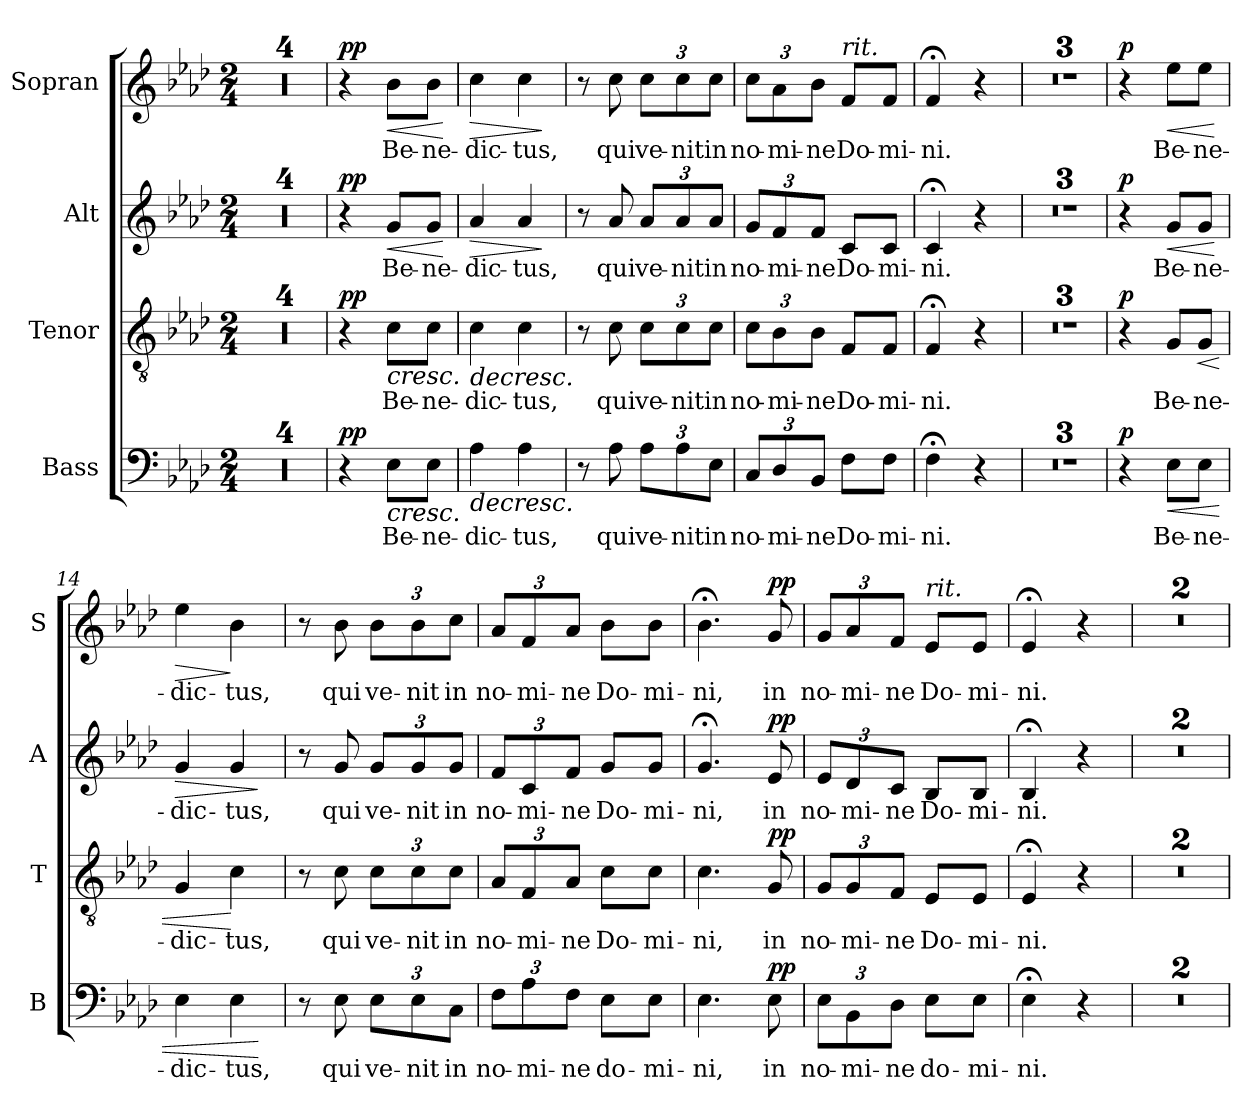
**kern	**text	**dynam	**kern	**text	**dynam	**kern	**text	**dynam	**kern	**text	**dynam
*part4	*part4	*part4	*part3	*part3	*part3	*part2	*part2	*part2	*part1	*part1	*part1
*staff4	*staff4	*staff4	*staff3	*staff3	*staff3	*staff2	*staff2	*staff2	*staff1	*staff1	*staff1
*I"Bass	*	*	*I"Tenor	*	*	*I"Alt	*	*	*I"Sopran	*	*
*I'B	*	*	*I'T	*	*	*I'A	*	*	*I'S	*	*
*clefF4	*	*	*clefGv2	*	*	*clefG2	*	*	*clefG2	*	*
*k[b-e-a-d-]	*	*	*k[b-e-a-d-]	*	*	*k[b-e-a-d-]	*	*	*k[b-e-a-d-]	*	*
*A-:	*	*	*A-:	*	*	*A-:	*	*	*A-:	*	*
*M2/4	*	*	*M2/4	*	*	*M2/4	*	*	*M2/4	*	*
=1	=1	=1	=1	=1	=1	=1	=1	=1	=1	=1	=1
2r	.	.	2r	.	.	2r	.	.	2r	.	.
=2	=2	=2	=2	=2	=2	=2	=2	=2	=2	=2	=2
2r	.	.	2r	.	.	2r	.	.	2r	.	.
=3	=3	=3	=3	=3	=3	=3	=3	=3	=3	=3	=3
2r	.	.	2r	.	.	2r	.	.	2r	.	.
=4	=4	=4	=4	=4	=4	=4	=4	=4	=4	=4	=4
2r	.	.	2r	.	.	2r	.	.	2r	.	.
=5	=5	=5	=5	=5	=5	=5	=5	=5	=5	=5	=5
!	!	!LO:DY:a	!	!	!LO:DY:a	!	!	!LO:DY:a	!	!	!LO:DY:a
4r	.	pp	4r	.	pp	4r	.	pp	4r	.	pp
!	!LO:LY:b	!LO:HP:b	!	!LO:LY:b	!LO:HP:b	!	!LO:LY:b	!LO:HP:b	!	!LO:LY:b	!LO:HP:b
8E-\L	Be-	<	8c\L	Be-	<	8g/L	Be-	<	8b-\L	Be-	<
!	!LO:LY:b	!	!	!LO:LY:b	!	!	!LO:LY:b	!	!	!LO:LY:b	!
8E-\J	-ne-	.	8c\J	-ne-	.	8g/J	-ne-	.	8b-\J	-ne-	.
.	.	.	.	.	.	.	.	[	.	.	[
=6	=6	=6	=6	=6	=6	=6	=6	=6	=6	=6	=6
!	!LO:LY:b	!LO:HP:b	!	!LO:LY:b	!LO:HP:b	!	!LO:LY:b	!LO:HP:b	!	!LO:LY:b	!LO:HP:b
4A-\	-dic-	>	4c\	-dic-	>	4a-/	-dic-	>	4cc\	-dic-	>
!	!LO:LY:b	!	!	!LO:LY:b	!	!	!LO:LY:b	!	!	!LO:LY:b	!
4A-\	-tus,	.	4c\	-tus,	.	4a-/	-tus,	.	4cc\	-tus,	.
.	.	[	.	.	[	.	.	]	.	.	]
=7	=7	=7	=7	=7	=7	=7	=7	=7	=7	=7	=7
8r	.	.	8r	.	.	8r	.	.	8r	.	.
!	!LO:LY:b	!	!	!LO:LY:b	!	!	!LO:LY:b	!	!	!LO:LY:b	!
8A-\	qui	.	8c\	qui	.	8a-/	qui	.	8cc\	qui	.
!	!LO:LY:b	!	!	!LO:LY:b	!	!	!LO:LY:b	!	!	!LO:LY:b	!
12A-\L	ve-	.	12c\L	ve-	.	12a-/L	ve-	.	12cc\L	ve-	.
!	!LO:LY:b	!	!	!LO:LY:b	!	!	!LO:LY:b	!	!	!LO:LY:b	!
12A-\	-nit	.	12c\	-nit	.	12a-/	-nit	.	12cc\	-nit	.
!	!LO:LY:b	!	!	!LO:LY:b	!	!	!LO:LY:b	!	!	!LO:LY:b	!
12E-\J	in	.	12c\J	in	.	12a-/J	in	.	12cc\J	in	.
=8	=8	=8	=8	=8	=8	=8	=8	=8	=8	=8	=8
!	!LO:LY:b	!	!	!LO:LY:b	!	!	!LO:LY:b	!	!	!LO:LY:b	!
12C/L	no-	.	12c\L	no-	.	12g/L	no-	.	12cc\L	no-	.
!	!LO:LY:b	!	!	!LO:LY:b	!	!	!LO:LY:b	!	!	!LO:LY:b	!
12D-/	-mi-	.	12B-\	-mi-	.	12f/	-mi-	.	12a-\	-mi-	.
!	!LO:LY:b	!	!	!LO:LY:b	!	!	!LO:LY:b	!	!	!LO:LY:b	!
12BB-/J	-ne	.	12B-\J	-ne	.	12f/J	-ne	.	12b-\J	-ne	.
!	!	!	!	!	!	!	!	!	!LO:TX:a:i:t=rit.	!	!
!	!LO:LY:b	!	!	!LO:LY:b	!	!	!LO:LY:b	!	!	!LO:LY:b	!
8F\L	Do-	.	8F/L	Do-	.	8c/L	Do-	.	8f/L	Do-	.
!	!LO:LY:b	!	!	!LO:LY:b	!	!	!LO:LY:b	!	!	!LO:LY:b	!
8F\J	-mi-	.	8F/J	-mi-	.	8c/J	-mi-	.	8f/J	-mi-	.
=9	=9	=9	=9	=9	=9	=9	=9	=9	=9	=9	=9
!	!LO:LY:b	!	!	!LO:LY:b	!	!	!LO:LY:b	!	!	!LO:LY:b	!
4F;<\	-ni.	.	4F;</	-ni.	.	4c;</	-ni.	.	4f;</	-ni.	.
4r	.	.	4r	.	.	4r	.	.	4r	.	.
=10	=10	=10	=10	=10	=10	=10	=10	=10	=10	=10	=10
2r	.	.	2r	.	.	2r	.	.	2r	.	.
=11	=11	=11	=11	=11	=11	=11	=11	=11	=11	=11	=11
2r	.	.	2r	.	.	2r	.	.	2r	.	.
=12	=12	=12	=12	=12	=12	=12	=12	=12	=12	=12	=12
2r	.	.	2r	.	.	2r	.	.	2r	.	.
=13	=13	=13	=13	=13	=13	=13	=13	=13	=13	=13	=13
!	!	!LO:DY:a	!	!	!LO:DY:a	!	!	!LO:DY:a	!	!	!LO:DY:a
4r	.	p	4r	.	p	4r	.	p	4r	.	p
!	!LO:LY:b	!LO:HP:b	!	!LO:LY:b	!	!	!LO:LY:b	!LO:HP:b	!	!LO:LY:b	!LO:HP:b
8E-\L	Be-	<	8G/L	Be-	.	8g/L	Be-	<	8ee-\L	Be-	<
!	!LO:LY:b	!	!	!LO:LY:b	!LO:HP:b	!	!LO:LY:b	!	!	!LO:LY:b	!
8E-\J	-ne-	.	8G/J	-ne-	<	8g/J	-ne-	.	8ee-\J	-ne-	.
.	.	]	.	.	]	.	.	[	.	.	[
=14	=14	=14	=14	=14	=14	=14	=14	=14	=14	=14	=14
!	!LO:LY:b	!	!	!LO:LY:b	!	!	!LO:LY:b	!LO:HP:b	!	!LO:LY:b	!LO:HP:b
4E-\	-dic-	.	4G/	-dic-	.	4g/	-dic-	>	4ee-\	-dic-	>
!	!LO:LY:b	!	!	!LO:LY:b	!	!	!LO:LY:b	!	!	!LO:LY:b	!
4E-\	-tus,	.	4c\	-tus,	[	4g/	-tus,	.	4b-\	-tus,	]
.	.	[	.	.	.	.	.	]	.	.	.
!!LO:LB:g=z
=15	=15	=15	=15	=15	=15	=15	=15	=15	=15	=15	=15
8r	.	.	8r	.	.	8r	.	.	8r	.	.
!	!LO:LY:b	!	!	!LO:LY:b	!	!	!LO:LY:b	!	!	!LO:LY:b	!
8E-\	qui	.	8c\	qui	.	8g/	qui	.	8b-\	qui	.
!	!LO:LY:b	!	!	!LO:LY:b	!	!	!LO:LY:b	!	!	!LO:LY:b	!
12E-\L	ve-	.	12c\L	ve-	.	12g/L	ve-	.	12b-\L	ve-	.
!	!LO:LY:b	!	!	!LO:LY:b	!	!	!LO:LY:b	!	!	!LO:LY:b	!
12E-\	-nit	.	12c\	-nit	.	12g/	-nit	.	12b-\	-nit	.
!	!LO:LY:b	!	!	!LO:LY:b	!	!	!LO:LY:b	!	!	!LO:LY:b	!
12C\J	in	.	12c\J	in	.	12g/J	in	.	12cc\J	in	.
=16	=16	=16	=16	=16	=16	=16	=16	=16	=16	=16	=16
!	!LO:LY:b	!	!	!LO:LY:b	!	!	!LO:LY:b	!	!	!LO:LY:b	!
12F\L	no-	.	12A-/L	no-	.	12f/L	no-	.	12a-/L	no-	.
!	!LO:LY:b	!	!	!LO:LY:b	!	!	!LO:LY:b	!	!	!LO:LY:b	!
12A-\	-mi-	.	12F/	-mi-	.	12c/	-mi-	.	12f/	-mi-	.
!	!LO:LY:b	!	!	!LO:LY:b	!	!	!LO:LY:b	!	!	!LO:LY:b	!
12F\J	-ne	.	12A-/J	-ne	.	12f/J	-ne	.	12a-/J	-ne	.
!	!LO:LY:b	!	!	!LO:LY:b	!	!	!LO:LY:b	!	!	!LO:LY:b	!
8E-\L	do-	.	8c\L	Do-	.	8g/L	Do-	.	8b-\L	Do-	.
!	!LO:LY:b	!	!	!LO:LY:b	!	!	!LO:LY:b	!	!	!LO:LY:b	!
8E-\J	-mi-	.	8c\J	-mi-	.	8g/J	-mi-	.	8b-\J	-mi-	.
=17	=17	=17	=17	=17	=17	=17	=17	=17	=17	=17	=17
!	!LO:LY:b	!	!	!LO:LY:b	!	!	!LO:LY:b	!	!	!LO:LY:b	!
4.E-\	-ni,	.	4.c\	-ni,	.	4.g;</	-ni,	.	4.b-;<\	-ni,	.
!	!LO:LY:b	!LO:DY:a	!	!LO:LY:b	!LO:DY:a	!	!LO:LY:b	!LO:DY:a	!	!LO:LY:b	!LO:DY:a
8E-\	in	pp	8G/	in	pp	8e-/	in	pp	8g/	in	pp
=18	=18	=18	=18	=18	=18	=18	=18	=18	=18	=18	=18
!	!LO:LY:b	!	!	!LO:LY:b	!	!	!LO:LY:b	!	!	!LO:LY:b	!
12E-\L	no-	.	12G/L	no-	.	12e-/L	no-	.	12g/L	no-	.
!	!LO:LY:b	!	!	!LO:LY:b	!	!	!LO:LY:b	!	!	!LO:LY:b	!
12BB-\	-mi-	.	12G/	-mi-	.	12d-/	-mi-	.	12a-/	-mi-	.
!	!LO:LY:b	!	!	!LO:LY:b	!	!	!LO:LY:b	!	!	!LO:LY:b	!
12D-\J	-ne	.	12F/J	-ne	.	12c/J	-ne	.	12f/J	-ne	.
!	!	!	!	!	!	!	!	!	!LO:TX:a:i:t=rit.	!	!
!	!LO:LY:b	!	!	!LO:LY:b	!	!	!LO:LY:b	!	!	!LO:LY:b	!
8E-\L	do-	.	8E-/L	Do-	.	8B-/L	Do-	.	8e-/L	Do-	.
!	!LO:LY:b	!	!	!LO:LY:b	!	!	!LO:LY:b	!	!	!LO:LY:b	!
8E-\J	-mi-	.	8E-/J	-mi-	.	8B-/J	-mi-	.	8e-/J	-mi-	.
=19	=19	=19	=19	=19	=19	=19	=19	=19	=19	=19	=19
!	!LO:LY:b	!	!	!LO:LY:b	!	!	!LO:LY:b	!	!	!LO:LY:b	!
4E-;<\	-ni.	.	4E-;</	-ni.	.	4B-;</	-ni.	.	4e-;</	-ni.	.
4r	.	.	4r	.	.	4r	.	.	4r	.	.
=20	=20	=20	=20	=20	=20	=20	=20	=20	=20	=20	=20
2r	.	.	2r	.	.	2r	.	.	2r	.	.
=21	=21	=21	=21	=21	=21	=21	=21	=21	=21	=21	=21
2r	.	.	2r	.	.	2r	.	.	2r	.	.
=	=	=	=	=	=	=	=	=	=	=	=
*-	*-	*-	*-	*-	*-	*-	*-	*-	*-	*-	*-
